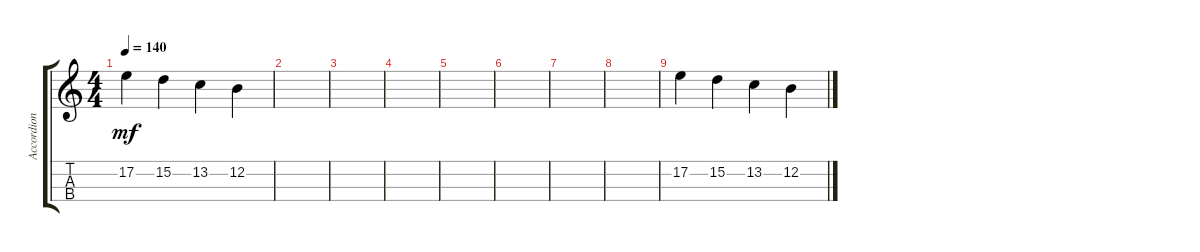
\track ("Accordion" "Accordion") {instrument accordion}
\staff {score tabs}
\tuning (E4 B3 G3 D3) {hide}
\ts (4 4)
\tempo 140
\clef g2
\ks c
17.2.4{dy mf} 15.2.4 13.2.4 12.2.4 |
|
|
|
|
|
|
|
17.2.4 15.2.4 13.2.4 12.2.4
